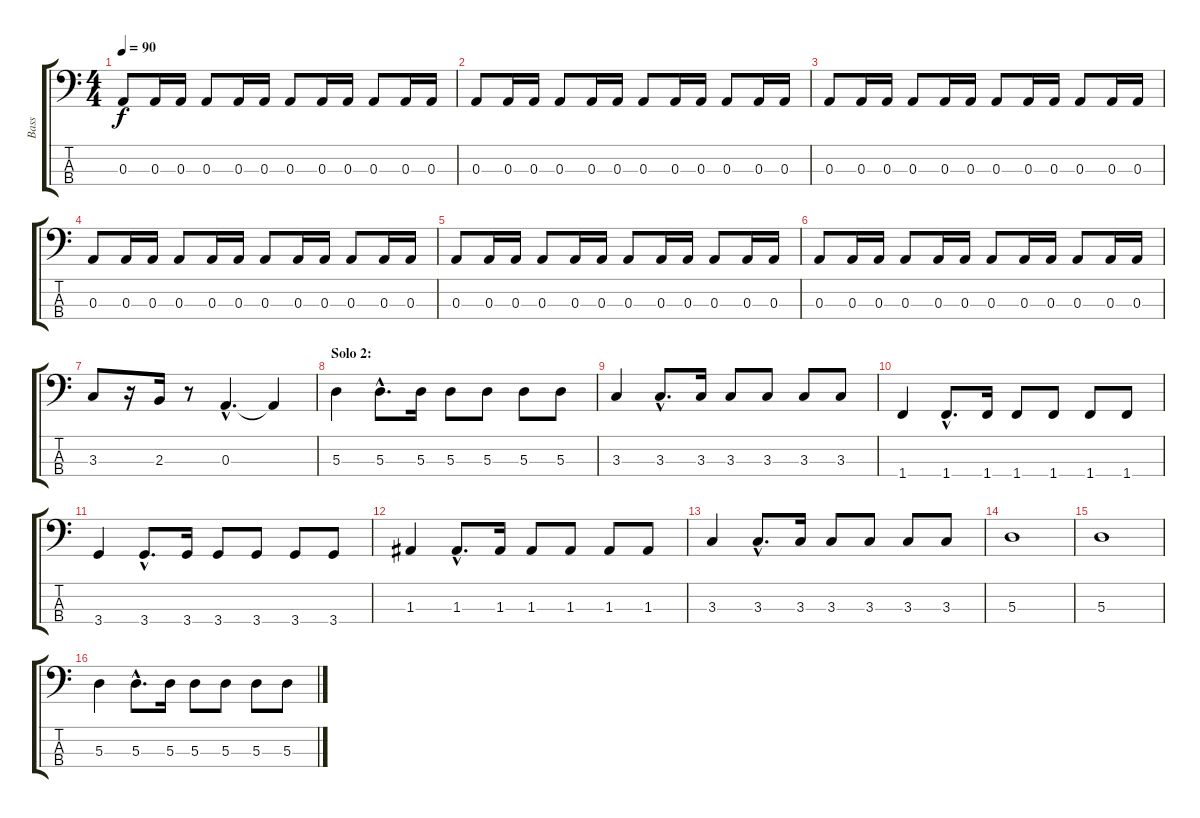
\track ("Bass" "Bass") {instrument electricbasspick}
\staff {score tabs}
\tuning (G2 D2 A1 E1) {hide}
\ts (4 4)
\tempo 90
\clef f4
\ks c
0.3.8{dy f} 0.3.16 0.3.16 0.3.8 0.3.16 0.3.16 0.3.8 0.3.16 0.3.16 0.3.8 0.3.16 0.3.16 |
0.3.8 0.3.16 0.3.16 0.3.8 0.3.16 0.3.16 0.3.8 0.3.16 0.3.16 0.3.8 0.3.16 0.3.16 |
0.3.8 0.3.16 0.3.16 0.3.8 0.3.16 0.3.16 0.3.8 0.3.16 0.3.16 0.3.8 0.3.16 0.3.16 |
0.3.8 0.3.16 0.3.16 0.3.8 0.3.16 0.3.16 0.3.8 0.3.16 0.3.16 0.3.8 0.3.16 0.3.16 |
0.3.8 0.3.16 0.3.16 0.3.8 0.3.16 0.3.16 0.3.8 0.3.16 0.3.16 0.3.8 0.3.16 0.3.16 |
0.3.8 0.3.16 0.3.16 0.3.8 0.3.16 0.3.16 0.3.8 0.3.16 0.3.16 0.3.8 0.3.16 0.3.16 |
3.3.8 r.16 2.3.16 r.8 0.3{hac}.4{d} 0.3{t}.4 |
\section ("" "Solo 2:")
5.3.4 5.3{hac}.8{d} 5.3.16 5.3.8 5.3.8 5.3.8 5.3.8 |
3.3.4 3.3{hac}.8{d} 3.3.16 3.3.8 3.3.8 3.3.8 3.3.8 |
1.4.4 1.4{hac}.8{d} 1.4.16 1.4.8 1.4.8 1.4.8 1.4.8 |
3.4.4 3.4{hac}.8{d} 3.4.16 3.4.8 3.4.8 3.4.8 3.4.8 |
1.3.4 1.3{hac}.8{d} 1.3.16 1.3.8 1.3.8 1.3.8 1.3.8 |
3.3.4 3.3{hac}.8{d} 3.3.16 3.3.8 3.3.8 3.3.8 3.3.8 |
5.3.1 |
5.3.1 |
5.3.4 5.3{hac}.8{d} 5.3.16 5.3.8 5.3.8 5.3.8 5.3.8
